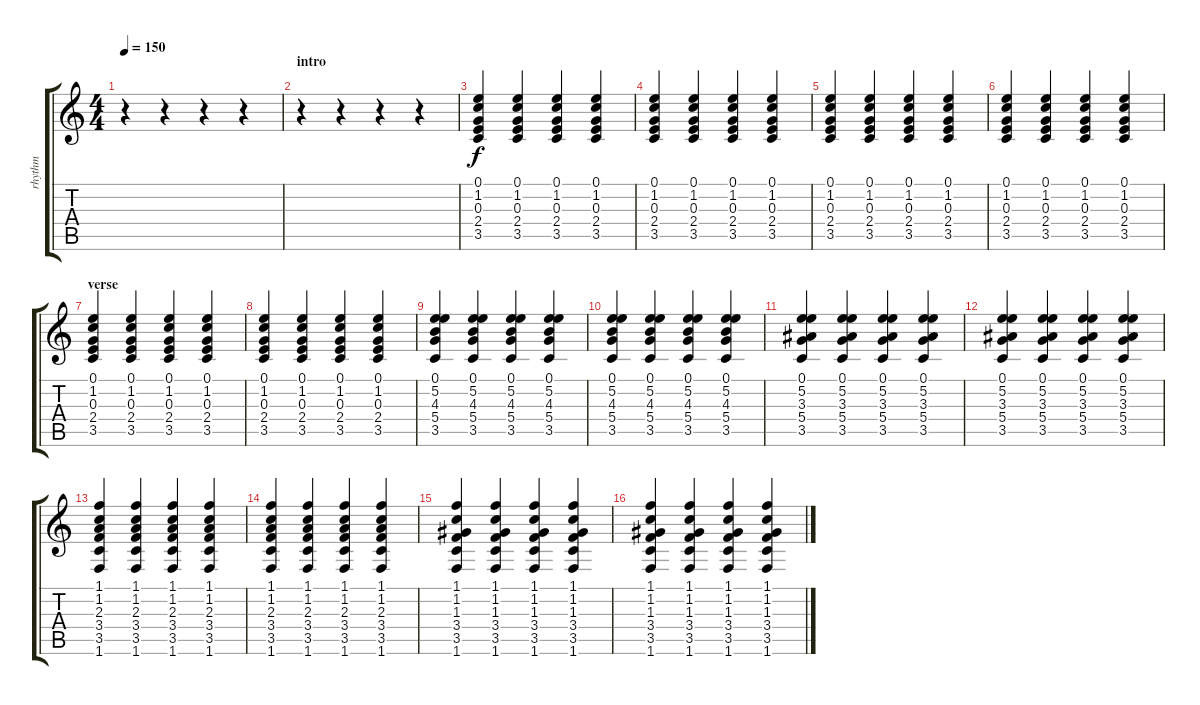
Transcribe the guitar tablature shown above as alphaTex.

\track ("rhythm" "rhythm") {instrument acousticguitarnylon}
\staff {score tabs}
\tuning (E4 B3 G3 D3 A2 E2) {hide}
\ts (4 4)
\tempo 150
\clef g2
\ks c
r.4{dy f instrument acousticguitarnylon} r.4 r.4 r.4 |
\section ("" "intro")
r.4 r.4 r.4 r.4 |
(0.1 1.2 0.3 2.4 3.5).4 (0.1 1.2 0.3 2.4 3.5).4 (0.1 1.2 0.3 2.4 3.5).4 (0.1 1.2 0.3 2.4 3.5).4 |
(0.1 1.2 0.3 2.4 3.5).4 (0.1 1.2 0.3 2.4 3.5).4 (0.1 1.2 0.3 2.4 3.5).4 (0.1 1.2 0.3 2.4 3.5).4 |
(0.1 1.2 0.3 2.4 3.5).4 (0.1 1.2 0.3 2.4 3.5).4 (0.1 1.2 0.3 2.4 3.5).4 (0.1 1.2 0.3 2.4 3.5).4 |
(0.1 1.2 0.3 2.4 3.5).4 (0.1 1.2 0.3 2.4 3.5).4 (0.1 1.2 0.3 2.4 3.5).4 (0.1 1.2 0.3 2.4 3.5).4 |
\section ("" "verse")
(0.1 1.2 0.3 2.4 3.5).4 (0.1 1.2 0.3 2.4 3.5).4 (0.1 1.2 0.3 2.4 3.5).4 (0.1 1.2 0.3 2.4 3.5).4 |
(0.1 1.2 0.3 2.4 3.5).4 (0.1 1.2 0.3 2.4 3.5).4 (0.1 1.2 0.3 2.4 3.5).4 (0.1 1.2 0.3 2.4 3.5).4 |
(0.1 5.2 4.3 5.4 3.5).4 (0.1 5.2 4.3 5.4 3.5).4 (0.1 5.2 4.3 5.4 3.5).4 (0.1 5.2 4.3 5.4 3.5).4 |
(0.1 5.2 4.3 5.4 3.5).4 (0.1 5.2 4.3 5.4 3.5).4 (0.1 5.2 4.3 5.4 3.5).4 (0.1 5.2 4.3 5.4 3.5).4 |
(0.1 5.2 3.3 5.4 3.5).4 (0.1 5.2 3.3 5.4 3.5).4 (0.1 5.2 3.3 5.4 3.5).4 (0.1 5.2 3.3 5.4 3.5).4 |
(0.1 5.2 3.3 5.4 3.5).4 (0.1 5.2 3.3 5.4 3.5).4 (0.1 5.2 3.3 5.4 3.5).4 (0.1 5.2 3.3 5.4 3.5).4 |
(1.1 1.2 2.3 3.4 3.5 1.6).4 (1.1 1.2 2.3 3.4 3.5 1.6).4 (1.1 1.2 2.3 3.4 3.5 1.6).4 (1.1 1.2 2.3 3.4 3.5 1.6).4 |
(1.1 1.2 2.3 3.4 3.5 1.6).4 (1.1 1.2 2.3 3.4 3.5 1.6).4 (1.1 1.2 2.3 3.4 3.5 1.6).4 (1.1 1.2 2.3 3.4 3.5 1.6).4 |
(1.1 1.2 1.3 3.4 3.5 1.6).4 (1.1 1.2 1.3 3.4 3.5 1.6).4 (1.1 1.2 1.3 3.4 3.5 1.6).4 (1.1 1.2 1.3 3.4 3.5 1.6).4 |
(1.1 1.2 1.3 3.4 3.5 1.6).4 (1.1 1.2 1.3 3.4 3.5 1.6).4 (1.1 1.2 1.3 3.4 3.5 1.6).4 (1.1 1.2 1.3 3.4 3.5 1.6).4
